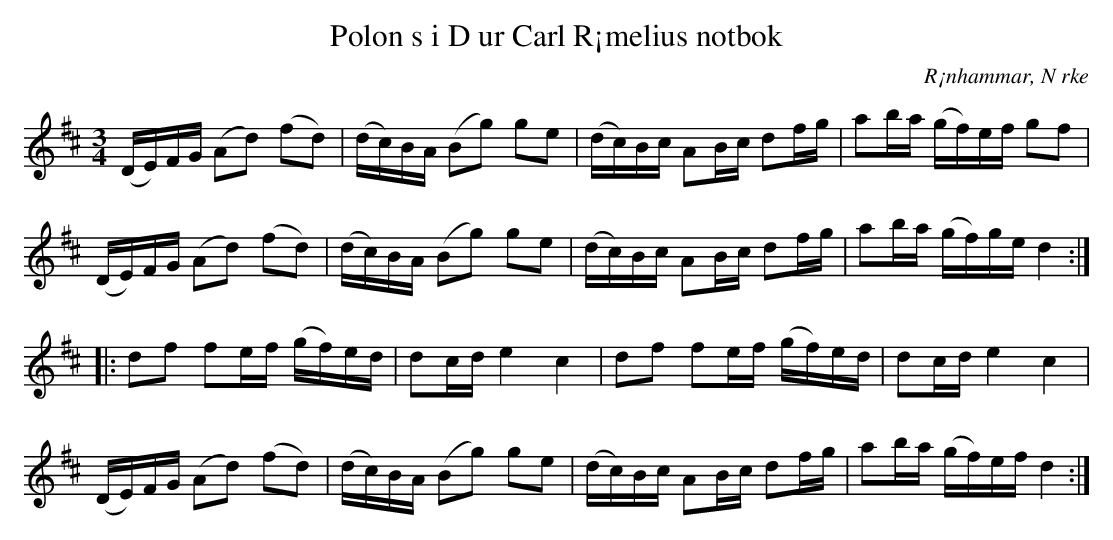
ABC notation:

X:1
T:Polon s i D ur Carl R¡melius notbok
O:R¡nhammar, N rke
M:3/4
L:1/16
K:D
(DE)FG (A2d2) (f2d2) | (dc)BA (B2g2) g2e2 | (dc)Bc A2Bc d2fg | a2ba (gf)ef g2f2 |
(DE)FG (A2d2) (f2d2) | (dc)BA (B2g2) g2e2 | (dc)Bc A2Bc d2fg | a2ba (gf)ge d4 ::
d2f2 f2ef (gf)ed | d2cd e4 c4 | d2f2 f2ef (gf)ed | d2cd e4 c4 |
(DE)FG (A2d2) (f2d2) | (dc)BA (B2g2) g2e2 | (dc)Bc A2Bc d2fg | a2ba (gf)ef d4 :|
